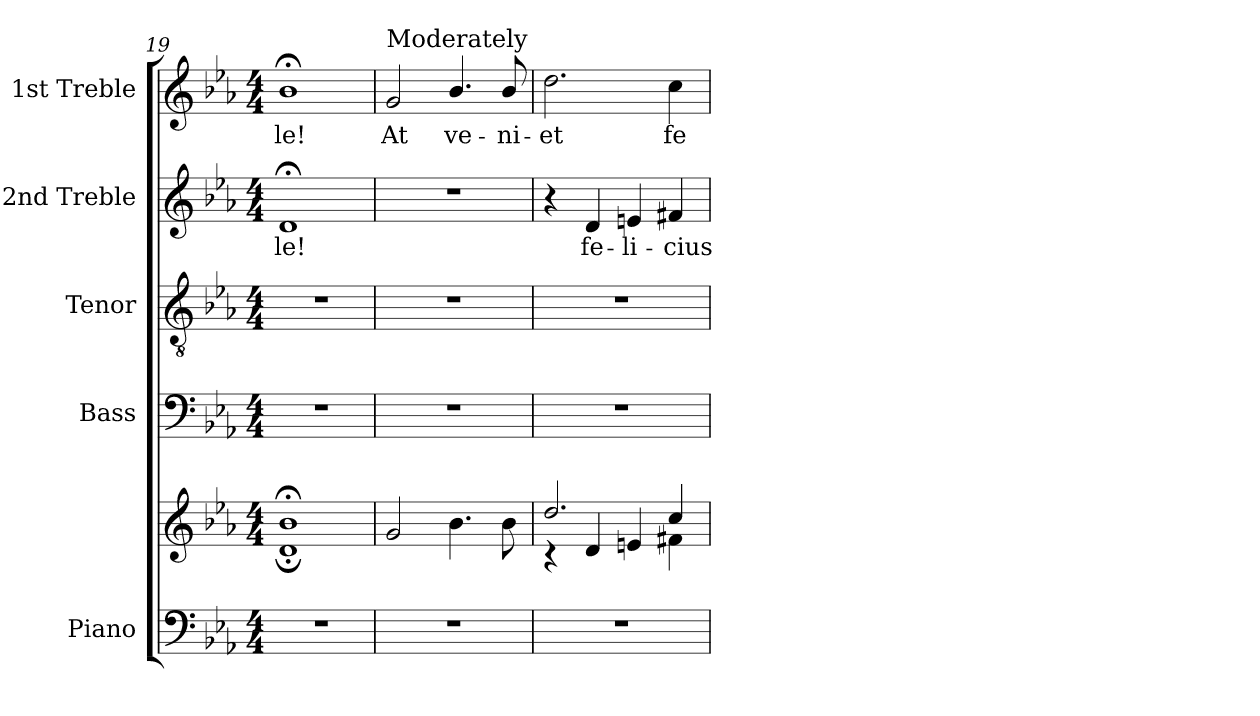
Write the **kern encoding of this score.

**kern	**kern	**kern	**kern	**kern	**text	**kern	**text
*part5	*part5	*part4	*part3	*part2	*part2	*part1	*part1
*staff6	*staff5	*staff4	*staff3	*staff2	*staff2	*staff1	*staff1
*I"Piano	*	*I"Bass	*I"Tenor	*I"2nd Treble	*	*I"1st Treble	*
*I'Pno.	*	*I'B.	*I'T.	*	*	*I'S.	*
*clefF4	*clefG2	*clefF4	*clefGv2	*clefG2	*	*clefG2	*
*	*	*	*ITrd7c12	*	*	*	*
*k[b-e-a-]	*k[b-e-a-]	*k[b-e-a-]	*k[b-e-a-]	*k[b-e-a-]	*	*k[b-e-a-]	*
*c:	*c:	*c:	*c:	*c:	*	*c:	*
*M4/4	*M4/4	*M4/4	*M4/4	*M4/4	*	*M4/4	*
=19	=19	=19	=19	=19	=19	=19	=19
*	*^	*	*	*	*	*	*
!	!	!	!	!	!	!LO:LY:b:color=#000000	!	!
!	!	!	!	!	!	!	!	!LO:LY:b:color=#000000
1r	1b-;i	1d;i	1r	1r	1d;i	-le!	1b-;i	-le!
*	*v	*v	*	*	*	*	*	*
=20	=20	=20	=20	=20	=20	=20	=20
*	*	*	*	*	*	*MM116	*
*	*^	*	*	*	*	*	*
!	!	!	!	!	!	!	!LO:TX:a:t=Moderately	!
!	!	!	!	!	!	!	!	!LO:LY:b:color=#000000
*	*v	*v	*	*	*	*	*	*
1r	2gi/	1r	1r	1r	.	2gi/	At
!	!	!	!	!	!	!	!LO:LY:b:color=#000000
.	4.b-i\	.	.	.	.	4.b-i/	ve-
!	!	!	!	!	!	!	!LO:LY:b:color=#000000
.	8b-i\	.	.	.	.	8b-i/	-ni-
!!LO:PB:g=z
=21	=21	=21	=21	=21	=21	=21	=21
*	*^	*	*	*	*	*	*
!	!	!	!	!	!	!	!	!LO:LY:b:color=#000000
1r	2.ddi/	4r	1r	1r	4r	.	2.ddi\	-et
!	!	!	!	!	!	!LO:LY:b:color=#000000	!	!
.	.	4di/	.	.	4di/	fe-	.	.
!	!	!	!	!	!	!LO:LY:b:color=#000000	!	!
.	.	4eni/	.	.	4eni/	-li-	.	.
!	!	!	!	!	!	!LO:LY:b:color=#000000	!	!
!	!	!	!	!	!	!	!	!LO:LY:b:color=#000000
.	4cci/	4f#Xi\	.	.	4f#Xi/	-cius	4cci\	fe-
*	*v	*v	*	*	*	*	*	*
=	=	=	=	=	=	=	=
*-	*-	*-	*-	*-	*-	*-	*-
